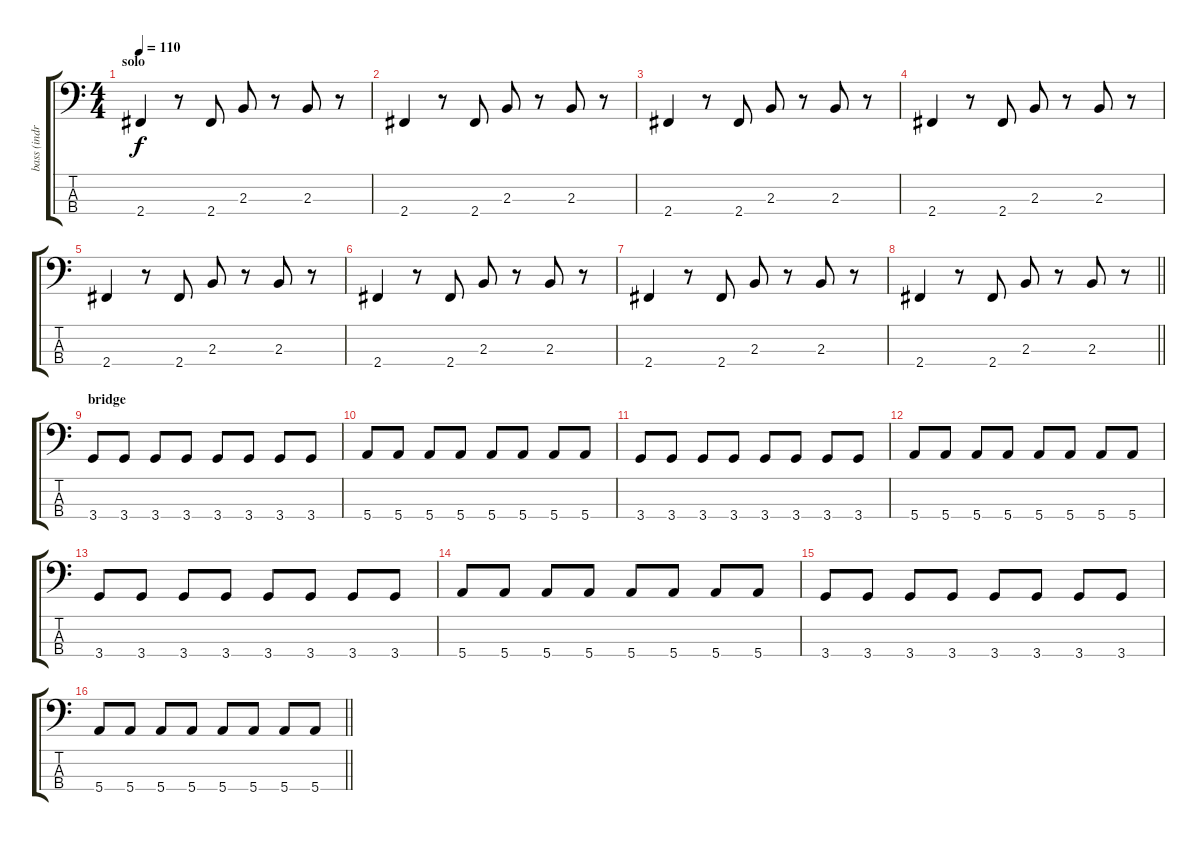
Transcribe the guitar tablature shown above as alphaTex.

\track ("bass (indra)" "bass (indr") {instrument electricbassfinger}
\staff {score tabs}
\tuning (G2 D2 A1 E1) {hide}
\ts (4 4)
\section ("" "solo")
\tempo 110
\clef f4
\ks c
2.4.4{dy f} r.8 2.4.8 2.3.8 r.8 2.3.8 r.8 |
2.4.4 r.8 2.4.8 2.3.8 r.8 2.3.8 r.8 |
2.4.4 r.8 2.4.8 2.3.8 r.8 2.3.8 r.8 |
2.4.4 r.8 2.4.8 2.3.8 r.8 2.3.8 r.8 |
2.4.4 r.8 2.4.8 2.3.8 r.8 2.3.8 r.8 |
2.4.4 r.8 2.4.8 2.3.8 r.8 2.3.8 r.8 |
2.4.4 r.8 2.4.8 2.3.8 r.8 2.3.8 r.8 |
\barLineRight lightlight
2.4.4 r.8 2.4.8 2.3.8 r.8 2.3.8 r.8 |
\section ("" "bridge")
3.4.8 3.4.8 3.4.8 3.4.8 3.4.8 3.4.8 3.4.8 3.4.8 |
5.4.8 5.4.8 5.4.8 5.4.8 5.4.8 5.4.8 5.4.8 5.4.8 |
3.4.8 3.4.8 3.4.8 3.4.8 3.4.8 3.4.8 3.4.8 3.4.8 |
5.4.8 5.4.8 5.4.8 5.4.8 5.4.8 5.4.8 5.4.8 5.4.8 |
3.4.8 3.4.8 3.4.8 3.4.8 3.4.8 3.4.8 3.4.8 3.4.8 |
5.4.8 5.4.8 5.4.8 5.4.8 5.4.8 5.4.8 5.4.8 5.4.8 |
3.4.8 3.4.8 3.4.8 3.4.8 3.4.8 3.4.8 3.4.8 3.4.8 |
\barLineRight lightlight
5.4.8 5.4.8 5.4.8 5.4.8 5.4.8 5.4.8 5.4.8 5.4.8
